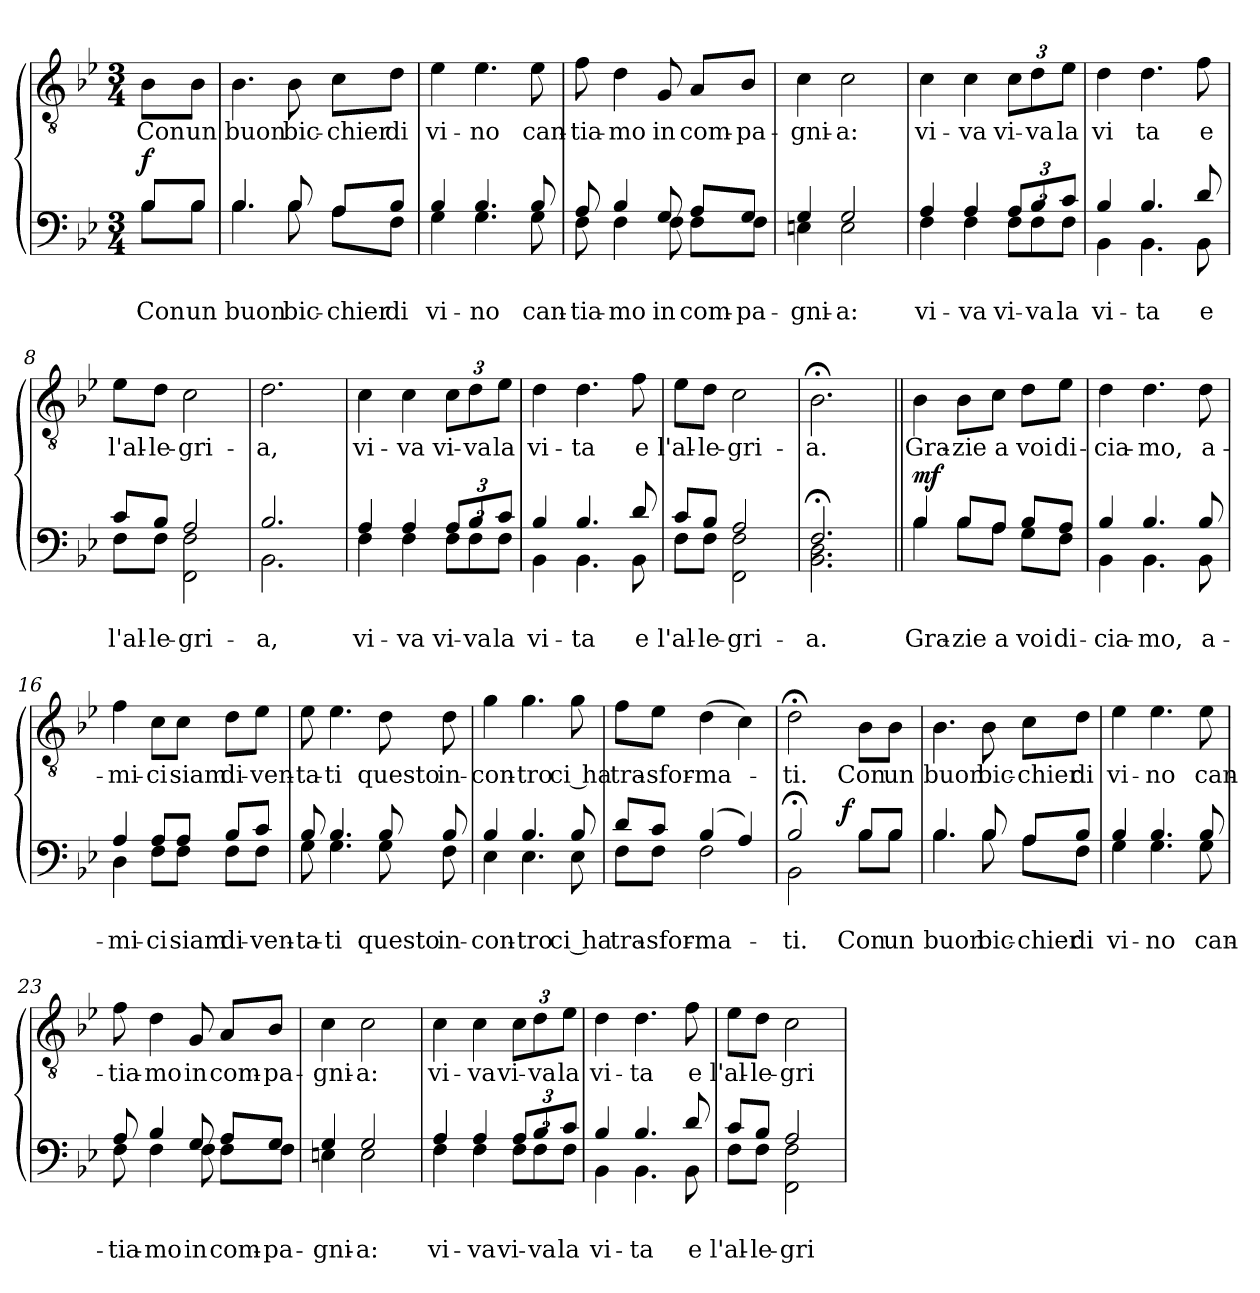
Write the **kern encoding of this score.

**kern	**text	**text	**dynam	**kern	**text
*part2	*part2	*part2	*part2	*part1	*part1
*staff2	*staff2	*staff2	*staff2	*staff1	*staff1
!!LO:PB:g=z
*clefF4	*	*	*	*clefGv2	*
*k[b-e-]	*	*	*	*k[b-e-]	*
*B-:	*	*	*	*B-:	*
*M3/4	*	*	*	*M3/4	*
=1	=1	=1	=1	=1	=1
!	!	!LO:LY:b	!LO:DY:a	!	!LO:LY:b
*^	*	*	*	*	*
8B-/L	8B-\L	.	Con	f	8B-\L	Con
!	!	!	!LO:LY:b	!	!	!LO:LY:b
8B-/J	8B-\J	.	un	.	8B-\J	un
=2	=2	=2	=2	=2	=2	=2
!	!	!	!LO:LY:b	!	!	!LO:LY:b
4.B-/	4.B-\	.	buon	.	4.B-\	buon
!	!	!	!LO:LY:b	!	!	!LO:LY:b
8B-/	8B-\	.	bic-	.	8B-\	bic-
!	!	!	!LO:LY:b	!	!	!LO:LY:b
8A/L	8A\L	.	-chier	.	8c\L	-chier
!	!	!	!LO:LY:b	!	!	!LO:LY:b
8B-/J	8F\J	.	di	.	8d\J	di
=3	=3	=3	=3	=3	=3	=3
!	!	!	!LO:LY:b	!	!	!LO:LY:b
4B-/	4G\	.	vi-	.	4e-\	vi-
!	!	!	!LO:LY:b	!	!	!LO:LY:b
4.B-/	4.G\	.	-no	.	4.e-\	-no
!	!	!	!LO:LY:b	!	!	!LO:LY:b
8B-/	8G\	.	can-	.	8e-\	can-
=4	=4	=4	=4	=4	=4	=4
!	!	!	!LO:LY:b	!	!	!LO:LY:b
8A/	8F\	.	-tia-	.	8f\	-tia-
!	!	!	!LO:LY:b:rj	!	!	!LO:LY:b:rj
4B-/	4F\	.	-mo	.	4d\	-mo
!	!	!	!LO:LY:b	!	!	!LO:LY:b
8G/	8F\	.	in	.	8G/	in
!	!	!	!LO:LY:b	!	!	!LO:LY:b
8A/L	8F\L	.	-com-	.	8A/L	com-
!	!	!	!LO:LY:b:rj	!	!	!LO:LY:b:rj
8G/J	8F\J	.	pa-	.	8B-/J	-pa-
=5	=5	=5	=5	=5	=5	=5
!	!	!	!LO:LY:b	!	!	!LO:LY:b
4G/	4En\	.	-gni-	.	4c\	-gni-
!	!	!	!LO:LY:b	!	!	!LO:LY:b
2G/	2E\	.	-a:	.	2c\	-a:
!!LO:LB:g=z
=6	=6	=6	=6	=6	=6	=6
!	!	!	!LO:LY:b	!	!	!LO:LY:b
4A/	4F\	.	vi-	.	4c\	vi-
!	!	!	!LO:LY:b	!	!	!LO:LY:b
4A/	4F\	.	-va	.	4c\	-va
*Xbrackettup	*	*	*	*	*	*
!	!	!	!LO:LY:b	!	!	!
*	*	*	*	*	*Xbrackettup	*
!	!	!	!	!	!	!LO:LY:b
12A/L	12F\L	.	vi-	.	12c\L	vi-
!	!	!	!LO:LY:b:rj	!	!	!LO:LY:b:rj
12B-/	12F\	.	-va	.	12d\	-va
!	!	!	!LO:LY:b	!	!	!LO:LY:b
12c/J	12F\J	.	la	.	12e-\J	la
=7	=7	=7	=7	=7	=7	=7
!	!	!	!LO:LY:b	!	!	!LO:LY:b
4B-/	4BB-\	.	vi-	.	4d\	vi
!	!	!	!LO:LY:b	!	!	!LO:LY:b
4.B-/	4.BB-\	.	-ta	.	4.d\	ta
!	!	!	!LO:LY:b	!	!	!LO:LY:b
8d/	8BB-\	.	e	.	8f\	e
=8	=8	=8	=8	=8	=8	=8
!	!	!	!LO:LY:b	!	!	!LO:LY:b
8c/L	8F\L	.	l'al-	.	8e-\L	l'al-
!	!	!	!LO:LY:b	!	!	!LO:LY:b
8B-/J	8F\J	.	-le-	.	8d\J	-le-
!	!	!	!LO:LY:b:rj	!	!	!LO:LY:b:rj
2A/	2FF\ 2F\	.	-gri-	.	2c\	-gri-
=9	=9	=9	=9	=9	=9	=9
!	!	!	!LO:LY:b	!	!	!LO:LY:b
2.B-/	2.BB-\	.	-a,	.	2.d\	-a,
=10	=10	=10	=10	=10	=10	=10
!	!	!	!LO:LY:b	!	!	!LO:LY:b
4A/	4F\	.	vi-	.	4c\	vi-
!	!	!	!LO:LY:b	!	!	!LO:LY:b
4A/	4F\	.	-va	.	4c\	-va
!	!	!	!LO:LY:b	!	!	!LO:LY:b
12A/L	12F\L	.	vi-	.	12c\L	vi-
!	!	!	!LO:LY:b:rj	!	!	!LO:LY:b:rj
12B-/	12F\	.	-va	.	12d\	-va
!	!	!	!LO:LY:b	!	!	!LO:LY:b
12c/J	12F\J	.	la	.	12e-\J	la
=11	=11	=11	=11	=11	=11	=11
!	!	!	!LO:LY:b	!	!	!LO:LY:b
4B-/	4BB-\	.	vi-	.	4d\	vi-
!	!	!	!LO:LY:b	!	!	!LO:LY:b
4.B-/	4.BB-\	.	-ta	.	4.d\	-ta
!	!	!	!LO:LY:b	!	!	!LO:LY:b
8d/	8BB-\	.	e	.	8f\	e
=12	=12	=12	=12	=12	=12	=12
!	!	!	!LO:LY:b	!	!	!LO:LY:b
8c/L	8F\L	.	l'al-	.	8e-\L	l'al-
!	!	!	!LO:LY:b	!	!	!LO:LY:b
8B-/J	8F\J	.	-le-	.	8d\J	-le-
!	!	!	!LO:LY:b:rj	!	!	!LO:LY:b:rj
2A/	2FF\ 2F\	.	-gri-	.	2c\	-gri-
!!LO:LB:g=z
=13	=13	=13	=13	=13	=13	=13
!	!	!	!LO:LY:b:rj	!	!	!LO:LY:b:rj
2.F;</	2.BB-\ 2.D\	.	-a.	.	2.B-;<\	-a.
=14||	=14||	=14||	=14||	=14||	=14||	=14||
!	!	!	!LO:LY:b	!LO:DY:a	!	!LO:LY:b
4B-/	4B-\	.	Gra-	mf	4B-\	Gra-
!	!	!	!LO:LY:b:rj	!	!	!LO:LY:b:rj
8B-/L	8B-\L	.	-zie	.	8B-\L	-zie
!	!	!	!LO:LY:b	!	!	!LO:LY:b
8A/J	8A\J	.	a	.	8c\J	a
!	!	!	!LO:LY:b	!	!	!LO:LY:b
8B-/L	8G\L	.	voi	.	8d\L	voi
!	!	!	!LO:LY:b	!	!	!LO:LY:b
8A/J	8F\J	.	di-	.	8e-\J	di-
=15	=15	=15	=15	=15	=15	=15
!	!	!	!LO:LY:b	!	!	!LO:LY:b
4B-/	4BB-\	.	-cia-	.	4d\	-cia-
!	!	!	!LO:LY:b:rj	!	!	!LO:LY:b:rj
4.B-/	4.BB-\	.	-mo,	.	4.d\	-mo,
!	!	!	!LO:LY:b	!	!	!LO:LY:b
8B-/	8BB-\	.	a-	.	8d\	a-
=16	=16	=16	=16	=16	=16	=16
!	!	!	!LO:LY:b	!	!	!LO:LY:b
4A/	4D\	.	-mi-	.	4f\	-mi-
!	!	!	!LO:LY:b	!	!	!LO:LY:b
8A/L	8F\L	.	-ci	.	8c\L	-ci
!	!	!	!LO:LY:b	!	!	!LO:LY:b
8A/J	8F\J	.	siam	.	8c\J	siam
!	!	!	!LO:LY:b	!	!	!LO:LY:b
8B-/L	8F\L	.	di-	.	8d\L	di-
!	!	!	!LO:LY:b	!	!	!LO:LY:b
8c/J	8F\J	.	-ven-	.	8e-\J	-ven-
=17	=17	=17	=17	=17	=17	=17
!	!	!	!LO:LY:b	!	!	!LO:LY:b
8B-/	8G\	.	-ta-	.	8e-\	-ta-
!	!	!	!LO:LY:b:rj	!	!	!LO:LY:b:rj
4.B-/	4.G\	.	-ti	.	4.e-\	-ti
!	!	!	!LO:LY:b	!	!	!LO:LY:b
8B-/	8G\	.	que­sto	.	8d\	que­sto
!	!	!	!LO:LY:b	!	!	!LO:LY:b
8B-/	8F\	.	in-	.	8d\	in-
=18	=18	=18	=18	=18	=18	=18
!	!	!	!LO:LY:b	!	!	!LO:LY:b
4B-/	4E-\	.	-con-	.	4g\	-con-
!	!	!	!LO:LY:b:rj	!	!	!LO:LY:b:rj
4.B-/	4.E-\	.	-tro	.	4.g\	-tro
!	!	!	!LO:LY:b:rj	!	!	!LO:LY:b:rj
8B-/	8E-\	.	ci ha	.	8g\	ci ha
!!LO:LB:g=z
=19	=19	=19	=19	=19	=19	=19
!	!	!	!LO:LY:b	!	!	!LO:LY:b
8d/L	8F\L	.	tra-	.	8f\L	tra-
!	!	!	!LO:LY:b	!	!	!LO:LY:b
8c/J	8F\J	.	-sfor-	.	8e-\J	-sfor-
!	!	!	!LO:LY:b:rj	!	!	!LO:LY:b:rj
(4B-/	2F\	.	-ma-	.	(>4d\	-ma-
4A/)	.	.	.	.	4c\)	.
*v	*v	*	*	*	*	*
=20	=20	=20	=20	=20	=20
!	!	!LO:LY:b	!	!	!LO:LY:b
*^	*	*	*	*	*
*	*^	*	*	*	*	*
2B-;</	2BB-\	4..ryy	.	-ti.	.	2d;<\	-ti.
!	!	!	!	!	!LO:DY:a	!	!
.	.	4ryy	.	.	f	.	.
!	!	!	!	!LO:LY:b	!	!	!LO:LY:b
8B-/L	8B-\L	.	.	Con	.	8B-\L	Con
!	!	!	!	!LO:LY:b	!	!	!LO:LY:b
8B-/J	8B-\J	.	.	un	.	8B-\J	un
.	.	16ryy	.	.	.	.	.
=21	=21	=21	=21	=21	=21	=21	=21
!	!	!	!	!LO:LY:b	!	!	!LO:LY:b
*	*v	*v	*	*	*	*	*
4.B-/	4.B-\	.	buon	.	4.B-\	buon
!	!	!	!LO:LY:b	!	!	!LO:LY:b
8B-/	8B-\	.	bic-	.	8B-\	bic-
!	!	!	!LO:LY:b	!	!	!LO:LY:b
8A/L	8A\L	.	-chier	.	8c\L	-chier
!	!	!	!LO:LY:b	!	!	!LO:LY:b
8B-/J	8F\J	.	di	.	8d\J	di
=22	=22	=22	=22	=22	=22	=22
!	!	!	!LO:LY:b	!	!	!LO:LY:b
4B-/	4G\	.	vi-	.	4e-\	vi-
!	!	!	!LO:LY:b	!	!	!LO:LY:b
4.B-/	4.G\	.	-no	.	4.e-\	-no
!	!	!	!LO:LY:b	!	!	!LO:LY:b
8B-/	8G\	.	can-	.	8e-\	can-
=23	=23	=23	=23	=23	=23	=23
!	!	!	!LO:LY:b	!	!	!LO:LY:b
8A/	8F\	.	-tia-	.	8f\	-tia-
!	!	!	!LO:LY:b:rj	!	!	!LO:LY:b:rj
4B-/	4F\	.	-mo	.	4d\	-mo
!	!	!	!LO:LY:b	!	!	!LO:LY:b
8G/	8F\	.	in	.	8G/	in
!	!	!	!LO:LY:b	!	!	!LO:LY:b
8A/L	8F\L	.	com-	.	8A/L	com-
!	!	!	!LO:LY:b:rj	!	!	!LO:LY:b:rj
8G/J	8F\J	.	-pa-	.	8B-/J	-pa-
=24	=24	=24	=24	=24	=24	=24
!	!	!	!LO:LY:b	!	!	!LO:LY:b
4G/	4En\	.	-gni-	.	4c\	-gni-
!	!	!	!LO:LY:b	!	!	!LO:LY:b
2G/	2E\	.	-a:	.	2c\	-a:
!!LO:PB:g=z
=25	=25	=25	=25	=25	=25	=25
!	!	!	!LO:LY:b	!	!	!LO:LY:b
4A/	4F\	.	vi-	.	4c\	vi-
!	!	!	!LO:LY:b	!	!	!LO:LY:b
4A/	4F\	.	-va	.	4c\	-va
!	!	!	!LO:LY:b	!	!	!LO:LY:b
12A/L	12F\L	.	vi-	.	12c\L	vi-
!	!	!	!LO:LY:b:rj	!	!	!LO:LY:b:rj
12B-/	12F\	.	-va	.	12d\	-va
!	!	!	!LO:LY:b	!	!	!LO:LY:b
12c/J	12F\J	.	la	.	12e-\J	la
=26	=26	=26	=26	=26	=26	=26
!	!	!	!LO:LY:b	!	!	!LO:LY:b
4B-/	4BB-\	.	vi-	.	4d\	vi-
!	!	!	!LO:LY:b	!	!	!LO:LY:b
4.B-/	4.BB-\	.	-ta	.	4.d\	-ta
!	!	!	!LO:LY:b	!	!	!LO:LY:b
8d/	8BB-\	.	e	.	8f\	e
=27	=27	=27	=27	=27	=27	=27
!	!	!	!LO:LY:b	!	!	!LO:LY:b
8c/L	8F\L	.	l'al-	.	8e-\L	l'al-
!	!	!	!LO:LY:b	!	!	!LO:LY:b
8B-/J	8F\J	.	-le-	.	8d\J	-le-
!	!	!	!LO:LY:b:rj	!	!	!LO:LY:b:rj
2A/	2FF\ 2F\	.	-gri-	.	2c\	-gri-
*v	*v	*	*	*	*	*
=	=	=	=	=	=
*-	*-	*-	*-	*-	*-
